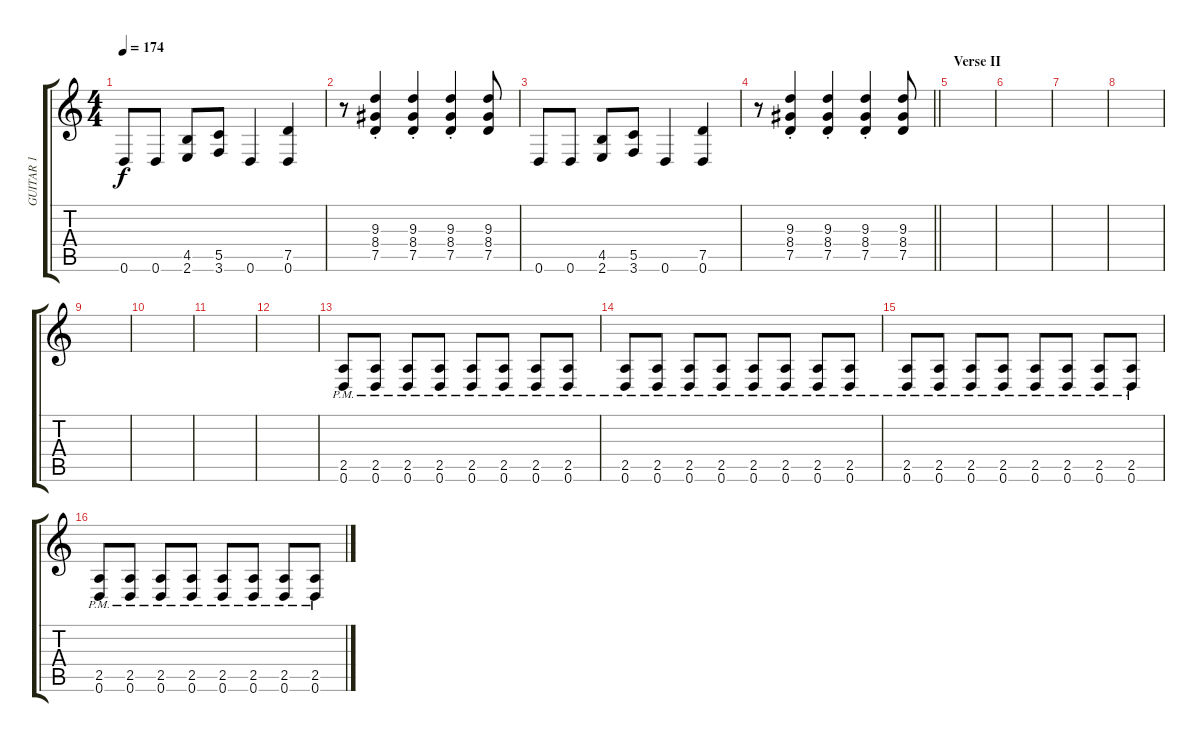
\track ("GUITAR 1" "GUITAR 1") {instrument overdrivenguitar}
\staff {score tabs}
\tuning (D4 A3 F3 C3 G2 D2) {hide}
\ts (4 4)
\tempo 174
\clef g2
\ks c
0.6.8{dy f} 0.6.8 (4.5 2.6).8 (5.5 3.6).8 0.6.4 (7.5 0.6).4 |
r.8 (9.3{st} 8.4{st} 7.5{st}).4 (9.3{st} 8.4{st} 7.5{st}).4 (9.3{st} 8.4{st} 7.5{st}).4 (9.3 8.4 7.5).8 |
0.6.8 0.6.8 (4.5 2.6).8 (5.5 3.6).8 0.6.4 (7.5 0.6).4 |
\barLineRight lightlight
r.8 (9.3{st} 8.4{st} 7.5{st}).4 (9.3{st} 8.4{st} 7.5{st}).4 (9.3{st} 8.4{st} 7.5{st}).4 (9.3 8.4 7.5).8 |
\section ("" "Verse II")
|
|
|
|
|
|
|
|
(2.5{pm} 0.6{pm}).8 (2.5{pm} 0.6{pm}).8 (2.5{pm} 0.6{pm}).8 (2.5{pm} 0.6{pm}).8 (2.5{pm} 0.6{pm}).8 (2.5{pm} 0.6{pm}).8 (2.5{pm} 0.6{pm}).8 (2.5{pm} 0.6{pm}).8 |
(2.5{pm} 0.6{pm}).8 (2.5{pm} 0.6{pm}).8 (2.5{pm} 0.6{pm}).8 (2.5{pm} 0.6{pm}).8 (2.5{pm} 0.6{pm}).8 (2.5{pm} 0.6{pm}).8 (2.5{pm} 0.6{pm}).8 (2.5{pm} 0.6{pm}).8 |
(2.5{pm} 0.6{pm}).8 (2.5{pm} 0.6{pm}).8 (2.5{pm} 0.6{pm}).8 (2.5{pm} 0.6{pm}).8 (2.5{pm} 0.6{pm}).8 (2.5{pm} 0.6{pm}).8 (2.5{pm} 0.6{pm}).8 (2.5{pm} 0.6{pm}).8 |
(2.5{pm} 0.6{pm}).8 (2.5{pm} 0.6{pm}).8 (2.5{pm} 0.6{pm}).8 (2.5{pm} 0.6{pm}).8 (2.5{pm} 0.6{pm}).8 (2.5{pm} 0.6{pm}).8 (2.5{pm} 0.6{pm}).8 (2.5{pm} 0.6{pm}).8
